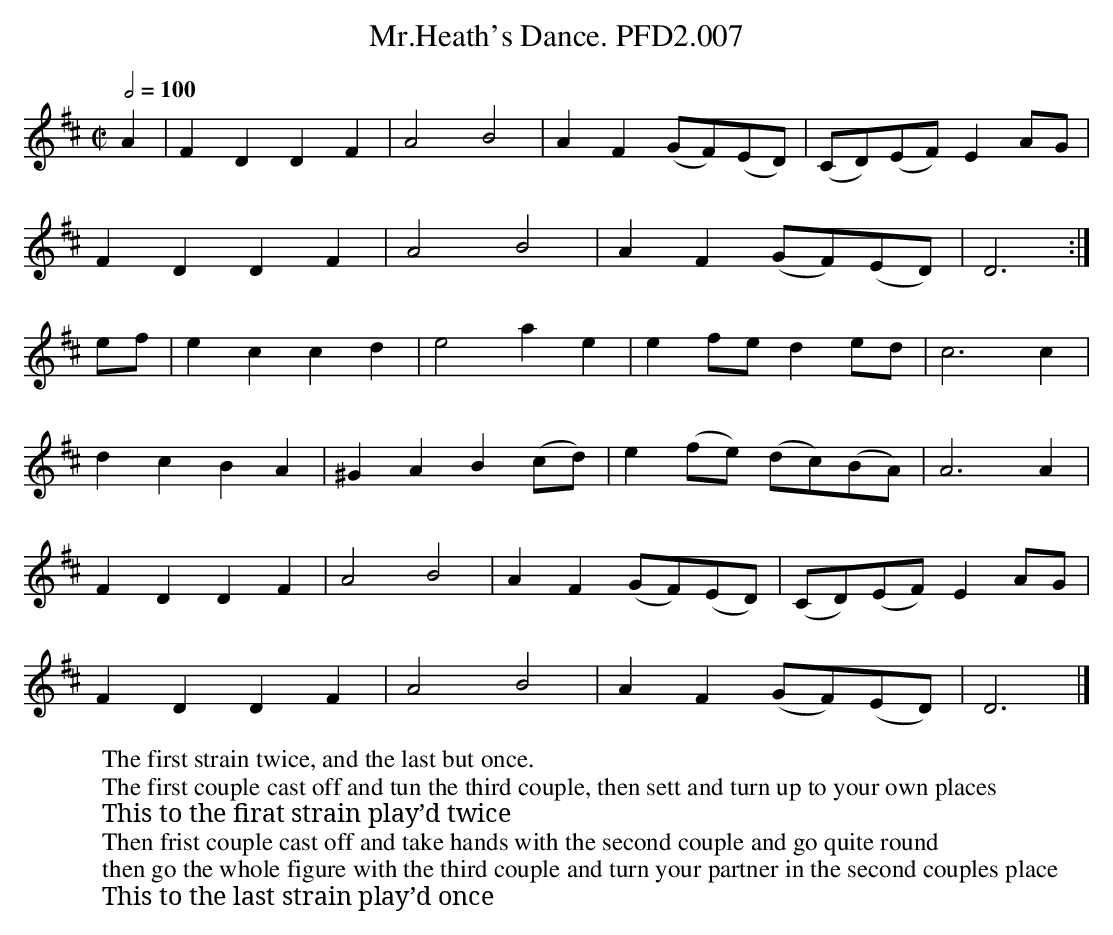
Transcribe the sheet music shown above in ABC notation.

X:1
T:Mr.Heath's Dance. PFD2.007
M:C|
L:1/8
Q:1/2=100
W:The first strain twice, and the last but once.
W:The first couple cast off and tun the third couple, then sett and turn up to your own places
W:This to the firat strain play’d twice
W:Then frist couple cast off and take hands with the second couple and go quite round
W:then go the whole figure with the third couple and turn your partner in the second couples place
W:This to the last strain play’d once
K:D
A2|F2D2 D2F2|A4 B4|A2F2 (GF)(ED)|(CD)(EF) E2AG|
F2D2 D2F2|A4 B4|A2F2 (GF)(ED)|D6:|
ef|e2c2 c2d2|e4 a2e2|e2fe d2ed|c6c2|
d2c2 B2A2|^G2A2 B2(cd)|e2(fe) (dc)(BA)|A6A2|
F2D2 D2F2|A4 B4|A2F2 (GF)(ED)|(CD)(EF) E2AG|
F2D2 D2F2|A4 B4|A2F2 (GF)(ED)|D6|]
